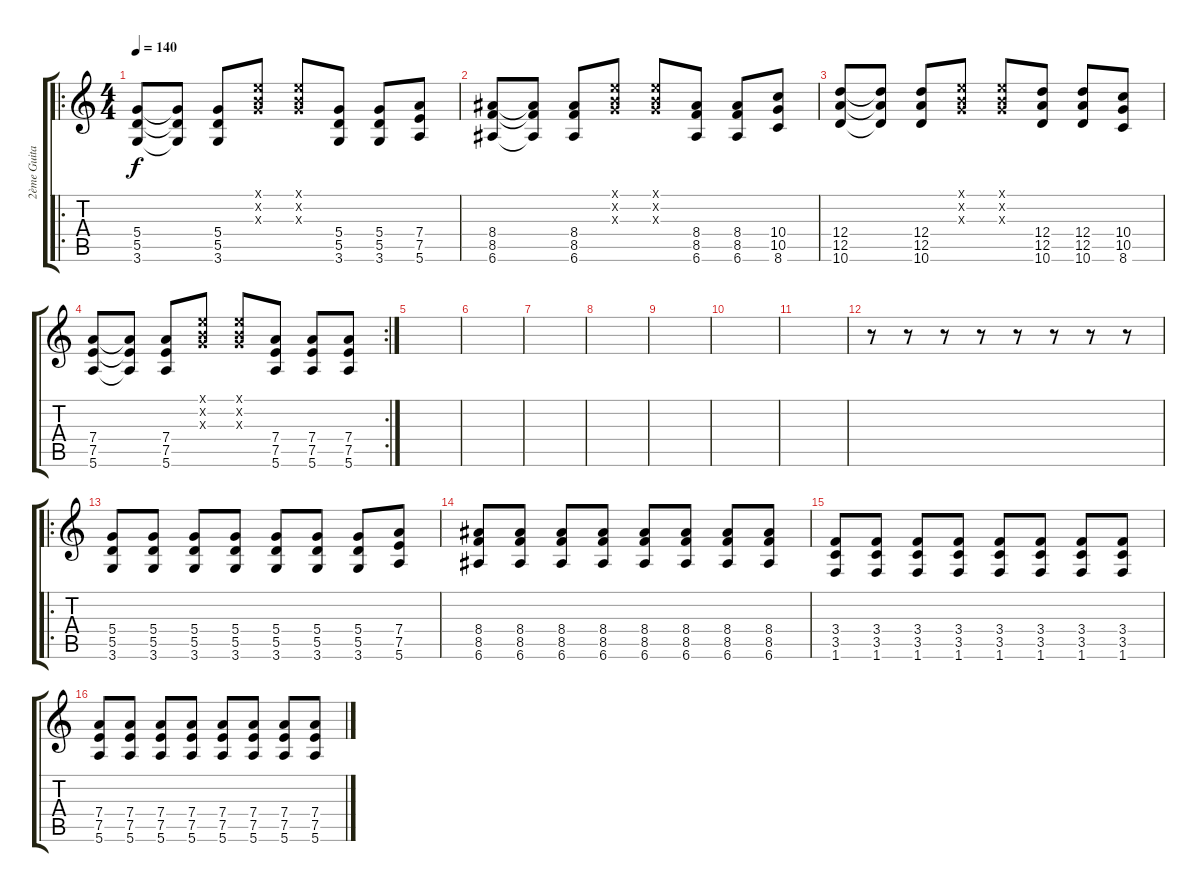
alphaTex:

\track ("2ème Guitare" "2ème Guita") {instrument overdrivenguitar}
\staff {score tabs}
\tuning (E4 B3 G3 D3 A2 E2) {hide}
\ro
\ts (4 4)
\tempo 140
\clef g2
\ks c
(5.4 5.5 3.6).8{dy f} (5.4{t} 5.5{t} 3.6{t}).8 (5.4 5.5 3.6).8 (0.1{x} 0.2{x} 0.3{x}).8 (0.1{x} 0.2{x} 0.3{x}).8 (5.4 5.5 3.6).8 (5.4 5.5 3.6).8 (7.4 7.5 5.6).8 |
(8.4 8.5 6.6).8 (8.4{t} 8.5{t} 6.6{t}).8 (8.4 8.5 6.6).8 (0.1{x} 0.2{x} 0.3{x}).8 (0.1{x} 0.2{x} 0.3{x}).8 (8.4 8.5 6.6).8 (8.4 8.5 6.6).8 (10.4 10.5 8.6).8 |
(12.4 12.5 10.6).8 (12.4{t} 12.5{t} 10.6{t}).8 (12.4 12.5 10.6).8 (0.1{x} 0.2{x} 0.3{x}).8 (0.1{x} 0.2{x} 0.3{x}).8 (12.4 12.5 10.6).8 (12.4 12.5 10.6).8 (10.4 10.5 8.6).8 |
\rc 2
(7.4 7.5 5.6).8 (7.4{t} 7.5{t} 5.6{t}).8 (7.4 7.5 5.6).8 (0.1{x} 0.2{x} 0.3{x}).8 (0.1{x} 0.2{x} 0.3{x}).8 (7.4 7.5 5.6).8 (7.4 7.5 5.6).8 (7.4 7.5 5.6).8 |
|
|
|
|
|
|
|
r.8 r.8 r.8 r.8 r.8 r.8 r.8 r.8 |
\ro
(5.4 5.5 3.6).8 (5.4 5.5 3.6).8 (5.4 5.5 3.6).8 (5.4 5.5 3.6).8 (5.4 5.5 3.6).8 (5.4 5.5 3.6).8 (5.4 5.5 3.6).8 (7.4 7.5 5.6).8 |
(8.4 8.5 6.6).8 (8.4 8.5 6.6).8 (8.4 8.5 6.6).8 (8.4 8.5 6.6).8 (8.4 8.5 6.6).8 (8.4 8.5 6.6).8 (8.4 8.5 6.6).8 (8.4 8.5 6.6).8 |
(3.4 3.5 1.6).8 (3.4 3.5 1.6).8 (3.4 3.5 1.6).8 (3.4 3.5 1.6).8 (3.4 3.5 1.6).8 (3.4 3.5 1.6).8 (3.4 3.5 1.6).8 (3.4 3.5 1.6).8 |
(7.4 7.5 5.6).8 (7.4 7.5 5.6).8 (7.4 7.5 5.6).8 (7.4 7.5 5.6).8 (7.4 7.5 5.6).8 (7.4 7.5 5.6).8 (7.4 7.5 5.6).8 (7.4 7.5 5.6).8
